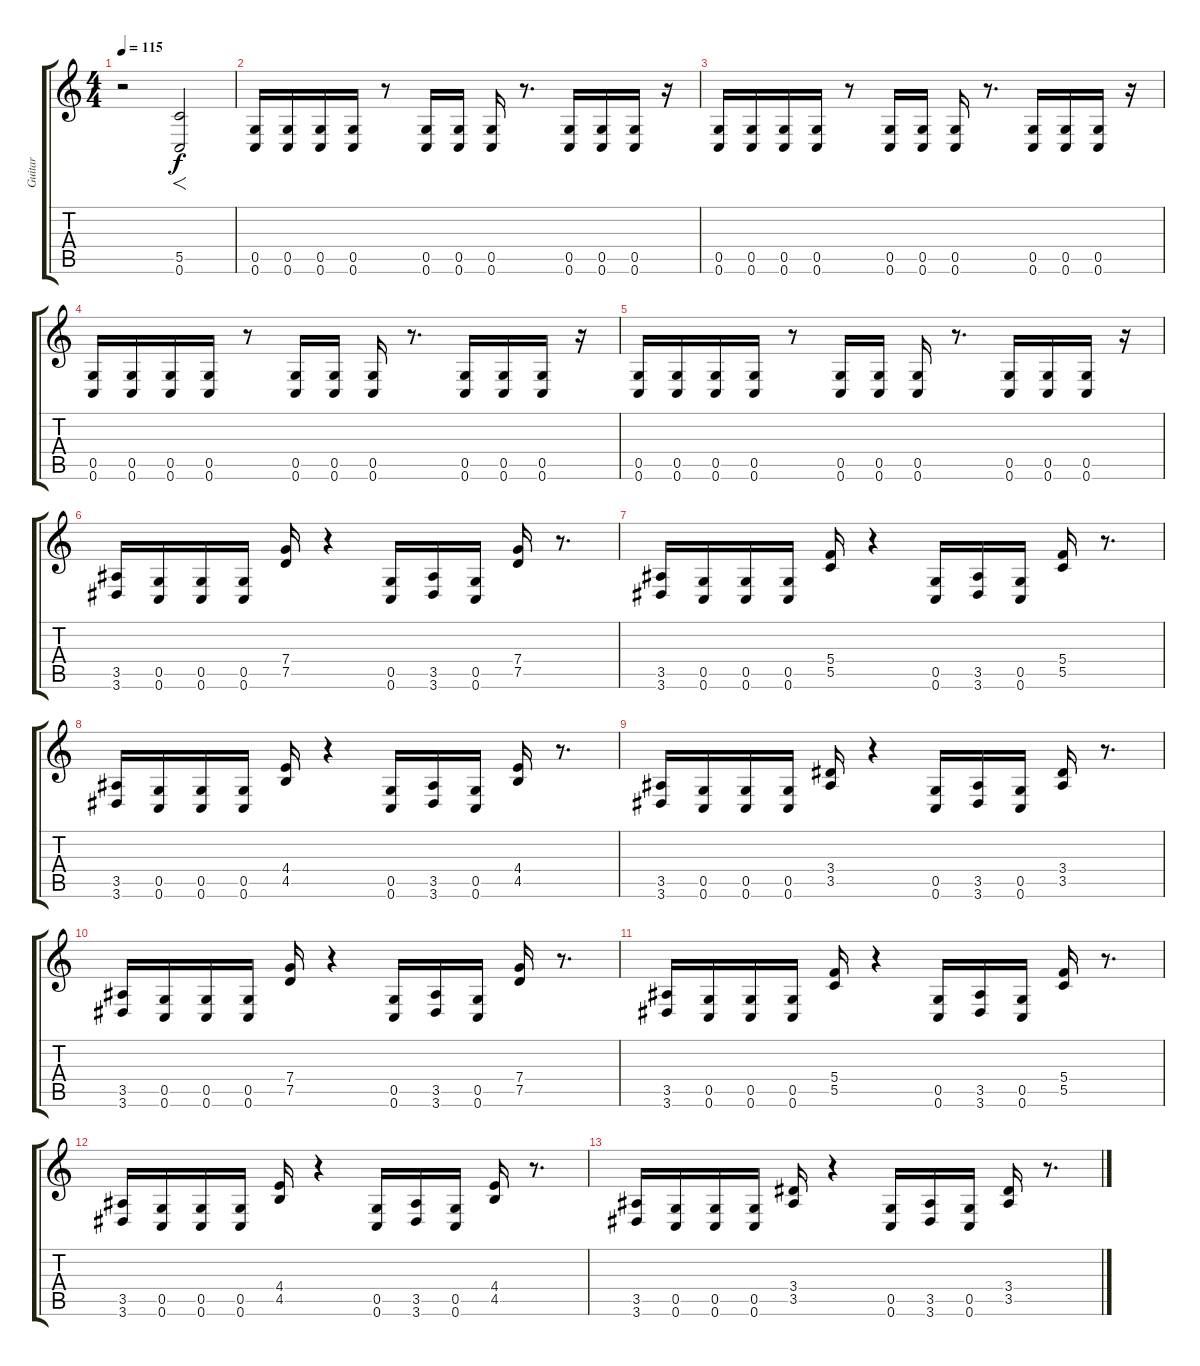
\track ("Guitar" "Guitar") {instrument distortionguitar}
\staff {score tabs}
\tuning (D4 A3 F3 C3 G2 C2) {hide}
\ts (4 4)
\tempo 115
\clef g2
\ks c
r.2{dy f instrument distortionguitar} (5.5 0.6).2{f} |
(0.5 0.6).16 (0.5 0.6).16 (0.5 0.6).16 (0.5 0.6).16 r.8 (0.5 0.6).16 (0.5 0.6).16 (0.5 0.6).16 r.8{d} (0.5 0.6).16 (0.5 0.6).16 (0.5 0.6).16 r.16 |
(0.5 0.6).16 (0.5 0.6).16 (0.5 0.6).16 (0.5 0.6).16 r.8 (0.5 0.6).16 (0.5 0.6).16 (0.5 0.6).16 r.8{d} (0.5 0.6).16 (0.5 0.6).16 (0.5 0.6).16 r.16 |
(0.5 0.6).16 (0.5 0.6).16 (0.5 0.6).16 (0.5 0.6).16 r.8 (0.5 0.6).16 (0.5 0.6).16 (0.5 0.6).16 r.8{d} (0.5 0.6).16 (0.5 0.6).16 (0.5 0.6).16 r.16 |
(0.5 0.6).16 (0.5 0.6).16 (0.5 0.6).16 (0.5 0.6).16 r.8 (0.5 0.6).16 (0.5 0.6).16 (0.5 0.6).16 r.8{d} (0.5 0.6).16 (0.5 0.6).16 (0.5 0.6).16 r.16 |
(3.5 3.6).16 (0.5 0.6).16 (0.5 0.6).16 (0.5 0.6).16 (7.4 7.5).16 r.4 (0.5 0.6).16 (3.5 3.6).16 (0.5 0.6).16 (7.4 7.5).16 r.8{d} |
(3.5 3.6).16 (0.5 0.6).16 (0.5 0.6).16 (0.5 0.6).16 (5.4 5.5).16 r.4 (0.5 0.6).16 (3.5 3.6).16 (0.5 0.6).16 (5.4 5.5).16 r.8{d} |
(3.5 3.6).16 (0.5 0.6).16 (0.5 0.6).16 (0.5 0.6).16 (4.4 4.5).16 r.4 (0.5 0.6).16 (3.5 3.6).16 (0.5 0.6).16 (4.4 4.5).16 r.8{d} |
(3.5 3.6).16 (0.5 0.6).16 (0.5 0.6).16 (0.5 0.6).16 (3.4 3.5).16 r.4 (0.5 0.6).16 (3.5 3.6).16 (0.5 0.6).16 (3.4 3.5).16 r.8{d} |
(3.5 3.6).16 (0.5 0.6).16 (0.5 0.6).16 (0.5 0.6).16 (7.4 7.5).16 r.4 (0.5 0.6).16 (3.5 3.6).16 (0.5 0.6).16 (7.4 7.5).16 r.8{d} |
(3.5 3.6).16 (0.5 0.6).16 (0.5 0.6).16 (0.5 0.6).16 (5.4 5.5).16 r.4 (0.5 0.6).16 (3.5 3.6).16 (0.5 0.6).16 (5.4 5.5).16 r.8{d} |
(3.5 3.6).16 (0.5 0.6).16 (0.5 0.6).16 (0.5 0.6).16 (4.4 4.5).16 r.4 (0.5 0.6).16 (3.5 3.6).16 (0.5 0.6).16 (4.4 4.5).16 r.8{d} |
(3.5 3.6).16 (0.5 0.6).16 (0.5 0.6).16 (0.5 0.6).16 (3.4 3.5).16 r.4 (0.5 0.6).16 (3.5 3.6).16 (0.5 0.6).16 (3.4 3.5).16 r.8{d}
